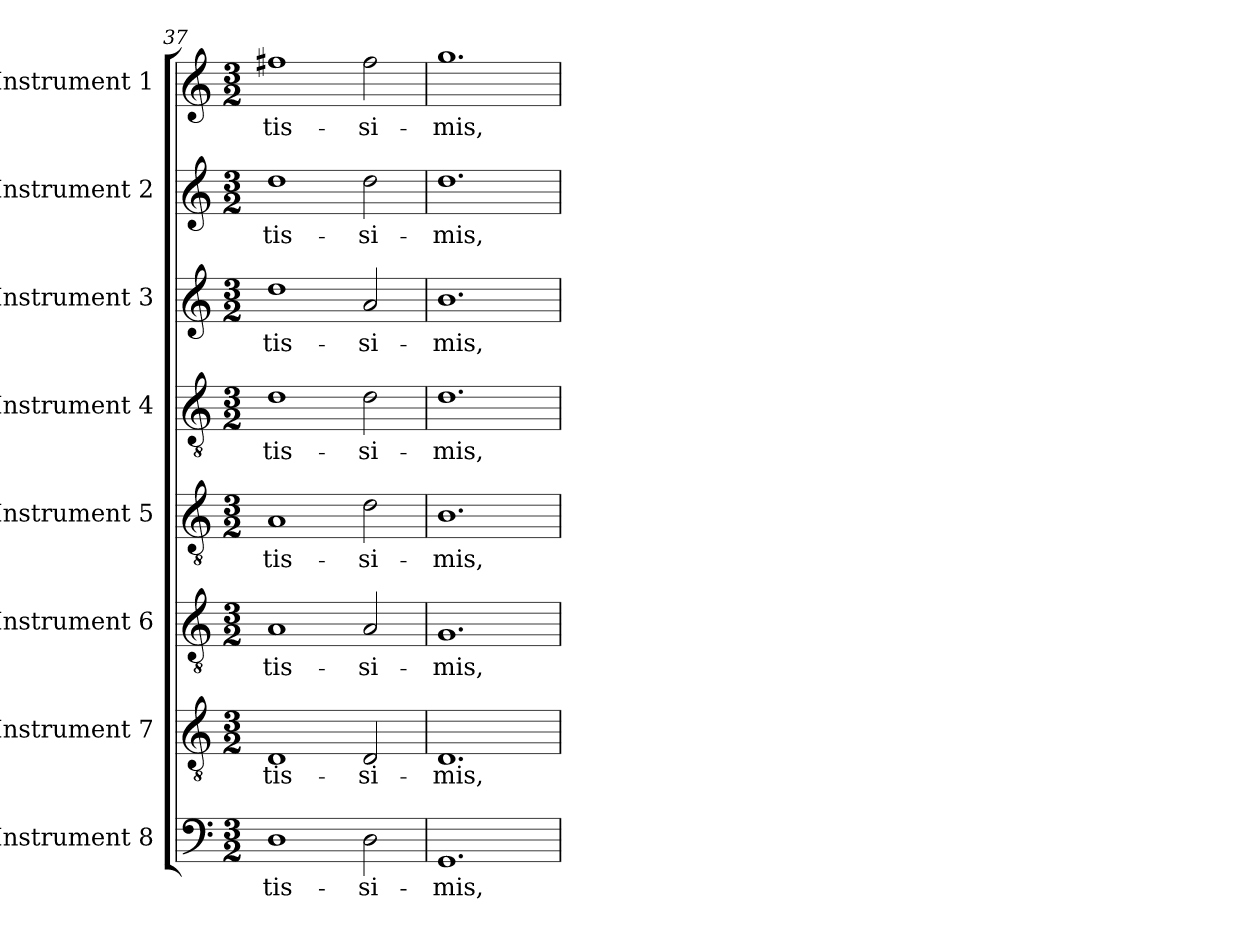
**kern	**text	**kern	**text	**kern	**text	**kern	**text	**kern	**text	**kern	**text	**kern	**text	**kern	**text
*part8	*part8	*part7	*part7	*part6	*part6	*part5	*part5	*part4	*part4	*part3	*part3	*part2	*part2	*part1	*part1
*staff8	*staff8	*staff7	*staff7	*staff6	*staff6	*staff5	*staff5	*staff4	*staff4	*staff3	*staff3	*staff2	*staff2	*staff1	*staff1
*I"Instrument 8	*	*I"Instrument 7	*	*I"Instrument 6	*	*I"Instrument 5	*	*I"Instrument 4	*	*I"Instrument 3	*	*I"Instrument 2	*	*I"Instrument 1	*
*clefF4	*	*clefGv2	*	*clefGv2	*	*clefGv2	*	*clefGv2	*	*clefG2	*	*clefG2	*	*clefG2	*
*k[]	*	*k[]	*	*k[]	*	*k[]	*	*k[]	*	*k[]	*	*k[]	*	*k[]	*
*C:	*	*C:	*	*C:	*	*C:	*	*C:	*	*C:	*	*C:	*	*C:	*
*M3/2	*	*M3/2	*	*M3/2	*	*M3/2	*	*M3/2	*	*M3/2	*	*M3/2	*	*M3/2	*
=37	=37	=37	=37	=37	=37	=37	=37	=37	=37	=37	=37	=37	=37	=37	=37
!	!LO:LY:b:cj	!	!LO:LY:b:cj	!	!LO:LY:b:cj	!	!LO:LY:b:cj	!	!LO:LY:b:cj	!	!LO:LY:b:cj	!	!LO:LY:b:cj	!	!LO:LY:b:cj
1D	-tis-	1D	-tis-	1A	-tis-	1A	-tis-	1d	-tis-	1dd	-tis-	1dd	-tis-	1ff#X	-tis-
!	!LO:LY:b:cj	!	!LO:LY:b:cj	!	!LO:LY:b:cj	!	!LO:LY:b:cj	!	!LO:LY:b:cj	!	!LO:LY:b:cj	!	!LO:LY:b:cj	!	!LO:LY:b:cj
2D\	-si-	2D/	-si-	2A/	-si-	2d\	-si-	2d\	-si-	2a/	-si-	2dd\	-si-	2ff#\	-si-
=38	=38	=38	=38	=38	=38	=38	=38	=38	=38	=38	=38	=38	=38	=38	=38
!	!LO:LY:b:cj	!	!LO:LY:b:cj	!	!LO:LY:b:cj	!	!LO:LY:b:cj	!	!LO:LY:b:cj	!	!LO:LY:b:cj	!	!LO:LY:b:cj	!	!LO:LY:b:cj
1.GG	-mis,	1.D	-mis,	1.G	-mis,	1.B	-mis,	1.d	-mis,	1.b	-mis,	1.dd	-mis,	1.gg	-mis,
=	=	=	=	=	=	=	=	=	=	=	=	=	=	=	=
*-	*-	*-	*-	*-	*-	*-	*-	*-	*-	*-	*-	*-	*-	*-	*-
